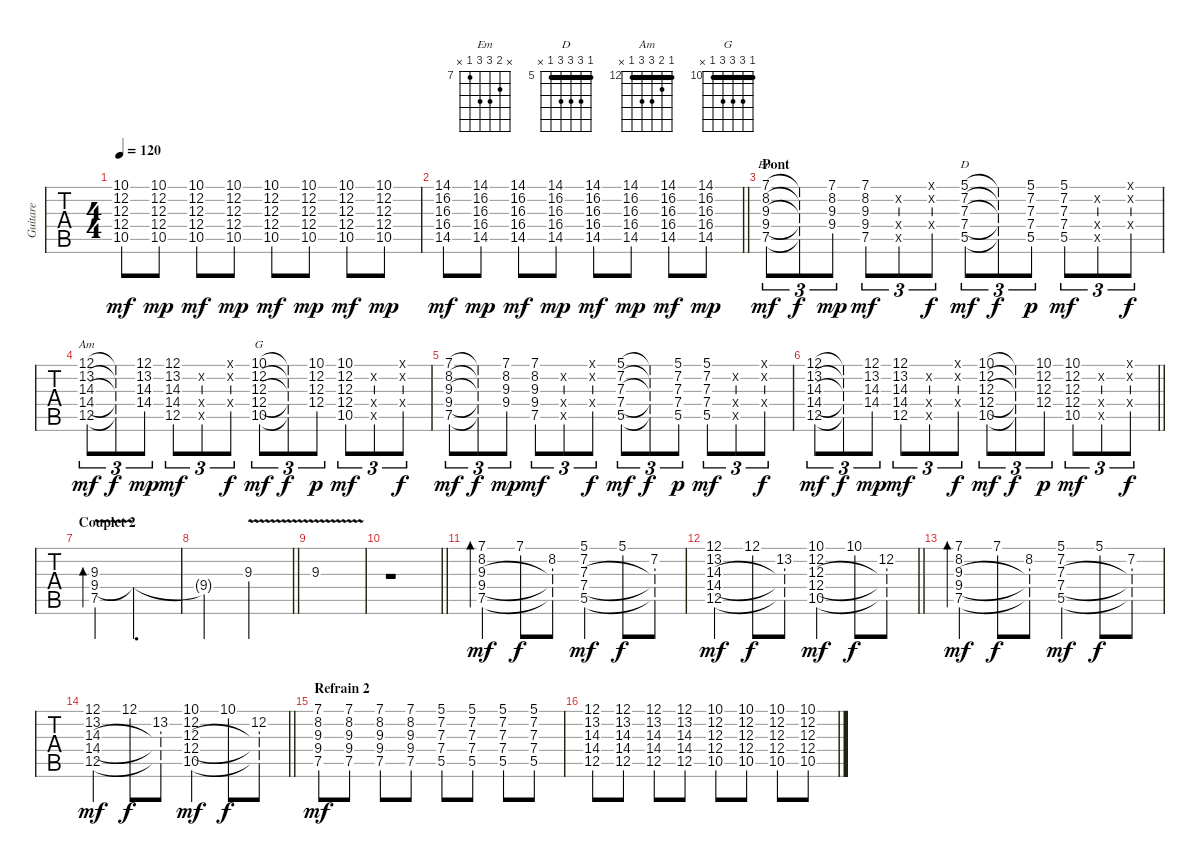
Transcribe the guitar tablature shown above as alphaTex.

\track ("Guitare " "Guitare ") {instrument distortionguitar}
\staff {tabs}
\tuning (E4 B3 G3 D3 A2 E2) {hide}
\chord ("Em" x 8 9 9 7 x) {firstfret 7}
\chord ("D" 5 7 7 7 5 x) {firstfret 5 barre 5}
\chord ("Am" 12 13 14 14 12 x) {firstfret 12 barre 12}
\chord ("G" 10 12 12 12 10 x) {firstfret 10 barre 10}
\ts (4 4)
\tempo 120
\clef g2
\ks c
(10.1 12.2 12.3 12.4 10.5).8{dy mf} (10.1 12.2 12.3 12.4 10.5).8{dy mp} (10.1 12.2 12.3 12.4 10.5).8{dy mf} (10.1 12.2 12.3 12.4 10.5).8{dy mp} (10.1 12.2 12.3 12.4 10.5).8{dy mf} (10.1 12.2 12.3 12.4 10.5).8{dy mp} (10.1 12.2 12.3 12.4 10.5).8{dy mf} (10.1 12.2 12.3 12.4 10.5).8{dy mp} |
\barLineRight lightlight
(14.1 16.2 16.3 16.4 14.5).8{dy mf} (14.1 16.2 16.3 16.4 14.5).8{dy mp} (14.1 16.2 16.3 16.4 14.5).8{dy mf} (14.1 16.2 16.3 16.4 14.5).8{dy mp} (14.1 16.2 16.3 16.4 14.5).8{dy mf} (14.1 16.2 16.3 16.4 14.5).8{dy mp} (14.1 16.2 16.3 16.4 14.5).8{dy mf} (14.1 16.2 16.3 16.4 14.5).8{dy mp} |
\section ("" "Pont")
(7.1 8.2 9.3 9.4 7.5).8{tu (3 2) ch "Em" dy mf} (7.1{t} 8.2{t} 9.3{t} 9.4{t} 7.5{t}).8{tu (3 2) dy f} (7.1 8.2 9.3 9.4).8{tu (3 2) dy mp} (7.1 8.2 9.3 9.4 7.5).8{tu (3 2) dy mf} (0.2{x} 0.4{x} 0.5{x}).8{tu (3 2)} (0.1{x} 0.2{x} 0.4{x}).8{tu (3 2) dy f} (5.1 7.2 7.3 7.4 5.5).8{tu (3 2) ch "D" dy mf} (5.1{t} 7.2{t} 7.3{t} 7.4{t} 5.5{t}).8{tu (3 2) dy f} (5.1 7.2 7.3 7.4 5.5).8{tu (3 2) dy p} (5.1 7.2 7.3 7.4 5.5).8{tu (3 2) dy mf} (0.2{x} 0.4{x} 0.5{x}).8{tu (3 2)} (0.1{x} 0.2{x} 0.4{x}).8{tu (3 2) dy f} |
(12.1 13.2 14.3 14.4 12.5).8{tu (3 2) ch "Am" dy mf} (12.1{t} 13.2{t} 14.3{t} 14.4{t} 12.5{t}).8{tu (3 2) dy f} (12.1 13.2 14.3 14.4).8{tu (3 2) dy mp} (12.1 13.2 14.3 14.4 12.5).8{tu (3 2) dy mf} (0.2{x} 0.4{x} 0.5{x}).8{tu (3 2)} (0.1{x} 0.2{x} 0.4{x}).8{tu (3 2) dy f} (10.1 12.2 12.3 12.4 10.5).8{tu (3 2) ch "G" dy mf} (10.1{t} 12.2{t} 12.3{t} 12.4{t} 10.5{t}).8{tu (3 2) dy f} (10.1 12.2 12.3 12.4).8{tu (3 2) dy p} (10.1 12.2 12.3 12.4 10.5).8{tu (3 2) dy mf} (0.2{x} 0.4{x} 0.5{x}).8{tu (3 2)} (0.1{x} 0.2{x} 0.4{x}).8{tu (3 2) dy f} |
(7.1 8.2 9.3 9.4 7.5).8{tu (3 2) dy mf} (7.1{t} 8.2{t} 9.3{t} 9.4{t} 7.5{t}).8{tu (3 2) dy f} (7.1 8.2 9.3 9.4).8{tu (3 2) dy mp} (7.1 8.2 9.3 9.4 7.5).8{tu (3 2) dy mf} (0.2{x} 0.4{x} 0.5{x}).8{tu (3 2)} (0.1{x} 0.2{x} 0.4{x}).8{tu (3 2) dy f} (5.1 7.2 7.3 7.4 5.5).8{tu (3 2) dy mf} (5.1{t} 7.2{t} 7.3{t} 7.4{t} 5.5{t}).8{tu (3 2) dy f} (5.1 7.2 7.3 7.4 5.5).8{tu (3 2) dy p} (5.1 7.2 7.3 7.4 5.5).8{tu (3 2) dy mf} (0.2{x} 0.4{x} 0.5{x}).8{tu (3 2)} (0.1{x} 0.2{x} 0.4{x}).8{tu (3 2) dy f} |
\barLineRight lightlight
(12.1 13.2 14.3 14.4 12.5).8{tu (3 2) dy mf} (12.1{t} 13.2{t} 14.3{t} 14.4{t} 12.5{t}).8{tu (3 2) dy f} (12.1 13.2 14.3 14.4).8{tu (3 2) dy mp} (12.1 13.2 14.3 14.4 12.5).8{tu (3 2) dy mf} (0.2{x} 0.4{x} 0.5{x}).8{tu (3 2)} (0.1{x} 0.2{x} 0.4{x}).8{tu (3 2) dy f} (10.1 12.2 12.3 12.4 10.5).8{tu (3 2) dy mf} (10.1{t} 12.2{t} 12.3{t} 12.4{t} 10.5{t}).8{tu (3 2) dy f} (10.1 12.2 12.3 12.4).8{tu (3 2) dy p} (10.1 12.2 12.3 12.4 10.5).8{tu (3 2) dy mf} (0.2{x} 0.4{x} 0.5{x}).8{tu (3 2)} (0.1{x} 0.2{x} 0.4{x}).8{tu (3 2) dy f} |
\section ("" "Couplet 2")
(9.3{v} 9.4 7.5).4{bd 60} 9.4{t}.2{d} |
\barLineRight lightlight
9.4{t}.2 9.3{v}.2 |
9.3{v}.1 |
\barLineRight lightlight
r.1 |
(7.1 8.2 9.3 9.4 7.5).4{bd 60 dy mf} 7.1.8{dy f} (8.2 9.3{t} 9.4{t} 7.5{t}).8 (5.1 7.2 7.3 7.4 5.5).4{dy mf} 5.1.8{dy f} (7.2 7.3{t} 7.4{t} 5.5{t}).8 |
\barLineRight lightlight
(12.1 13.2 14.3 14.4 12.5).4{dy mf} 12.1.8{dy f} (13.2 14.3{t} 14.4{t} 12.5{t}).8 (10.1 12.2 12.3 12.4 10.5).4{dy mf} 10.1.8{dy f} (12.2 12.3{t} 12.4{t} 10.5{t}).8 |
(7.1 8.2 9.3 9.4 7.5).4{bd 60 dy mf} 7.1.8{dy f} (8.2 9.3{t} 9.4{t} 7.5{t}).8 (5.1 7.2 7.3 7.4 5.5).4{dy mf} 5.1.8{dy f} (7.2 7.3{t} 7.4{t} 5.5{t}).8 |
\barLineRight lightlight
(12.1 13.2 14.3 14.4 12.5).4{dy mf} 12.1.8{dy f} (13.2 14.3{t} 14.4{t} 12.5{t}).8 (10.1 12.2 12.3 12.4 10.5).4{dy mf} 10.1.8{dy f} (12.2 12.3{t} 12.4{t} 10.5{t}).8 |
\section ("" "Refrain 2")
(7.1 8.2 9.3 9.4 7.5).8{dy mf} (7.1 8.2 9.3 9.4 7.5).8 (7.1 8.2 9.3 9.4 7.5).8 (7.1 8.2 9.3 9.4 7.5).8 (5.1 7.2 7.3 7.4 5.5).8 (5.1 7.2 7.3 7.4 5.5).8 (5.1 7.2 7.3 7.4 5.5).8 (5.1 7.2 7.3 7.4 5.5).8 |
(12.1 13.2 14.3 14.4 12.5).8 (12.1 13.2 14.3 14.4 12.5).8 (12.1 13.2 14.3 14.4 12.5).8 (12.1 13.2 14.3 14.4 12.5).8 (10.1 12.2 12.3 12.4 10.5).8 (10.1 12.2 12.3 12.4 10.5).8 (10.1 12.2 12.3 12.4 10.5).8 (10.1 12.2 12.3 12.4 10.5).8
